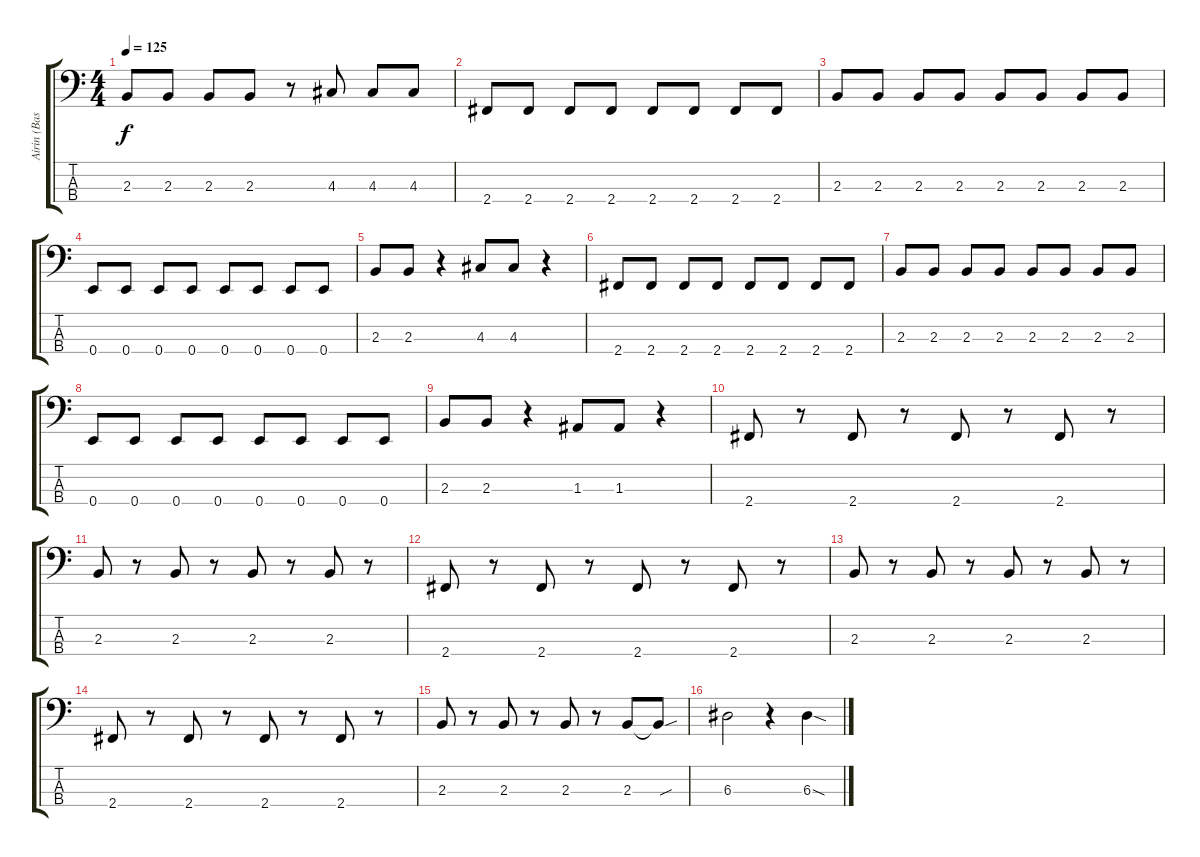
\track ("Airin (Bass)" "Airin (Bas") {instrument electricbassfinger}
\staff {score tabs}
\tuning (G2 D2 A1 E1) {hide}
\ts (4 4)
\tempo 125
\clef f4
\ks c
2.3.8{dy f} 2.3.8 2.3.8 2.3.8 r.8 4.3.8 4.3.8 4.3.8 |
2.4.8 2.4.8 2.4.8 2.4.8 2.4.8 2.4.8 2.4.8 2.4.8 |
2.3.8 2.3.8 2.3.8 2.3.8 2.3.8 2.3.8 2.3.8 2.3.8 |
0.4.8 0.4.8 0.4.8 0.4.8 0.4.8 0.4.8 0.4.8 0.4.8 |
2.3.8 2.3.8 r.4 4.3.8 4.3.8 r.4 |
2.4.8 2.4.8 2.4.8 2.4.8 2.4.8 2.4.8 2.4.8 2.4.8 |
2.3.8 2.3.8 2.3.8 2.3.8 2.3.8 2.3.8 2.3.8 2.3.8 |
0.4.8 0.4.8 0.4.8 0.4.8 0.4.8 0.4.8 0.4.8 0.4.8 |
2.3.8 2.3.8 r.4 1.3.8 1.3.8 r.4 |
2.4.8 r.8 2.4.8 r.8 2.4.8 r.8 2.4.8 r.8 |
2.3.8 r.8 2.3.8 r.8 2.3.8 r.8 2.3.8 r.8 |
2.4.8 r.8 2.4.8 r.8 2.4.8 r.8 2.4.8 r.8 |
2.3.8 r.8 2.3.8 r.8 2.3.8 r.8 2.3.8 r.8 |
2.4.8 r.8 2.4.8 r.8 2.4.8 r.8 2.4.8 r.8 |
2.3.8 r.8 2.3.8 r.8 2.3.8 r.8 2.3.8 2.3{sou t}.8 |
6.3.2 r.4 6.3{sod}.4
